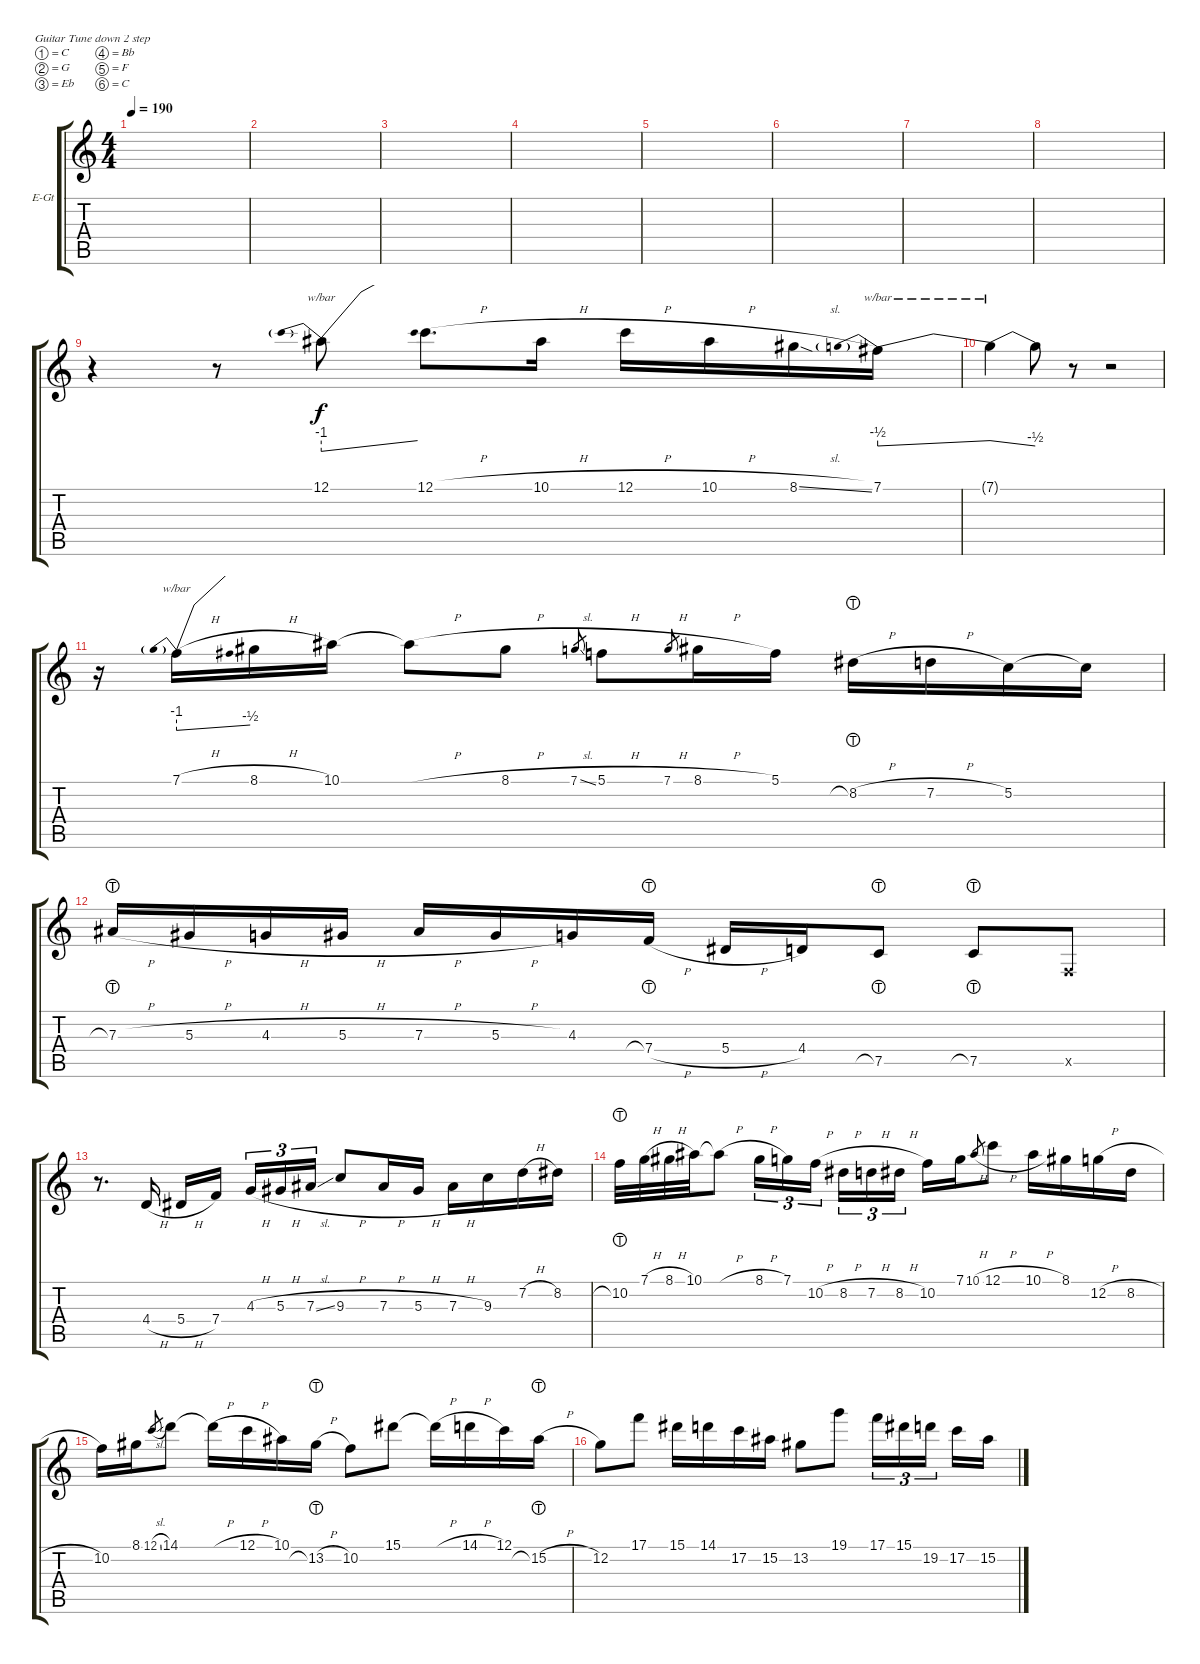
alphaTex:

\bracketExtendMode groupsimilarinstruments
\firstSystemTrackNameOrientation horizontal
\otherSystemsTrackNameOrientation horizontal
\track ("SOLO" "E-Gt") {instrument distortionguitar}
\staff {score tabs}
\tuning (C4 G3 Eb3 Bb2 F2 C2)
\ts (4 4)
\tempo 190
\clef g2
\scale
0.333333
\ks c
|
\scale
0.333333 |
\scale
0.333333 |
\scale
0.333333 |
\scale
0.333333 |
\scale
0.333333 |
\scale
0.333333 |
\scale
0.333333 |
\scale
0.333333 r.4 r.8 12.1.8{tbe (predivedive default 0 -4 60 0)} 12.1{h}.8{d} 10.1{h}.16 12.1{h}.16 10.1{h}.16 8.1{sl}.16 7.1.16{tbe (predivedive default 0 -2 30 0)} |
\scale
0.333333 7.1{t}.4{tbe (dive default 0 0 60 -2)} 7.1{t}.8 r.8 r.2 |
\scale
0.333333 r.16 7.1{h}.16{tbe (predivedive default 0 -4 60 -2)} 8.1{h}.16 10.1.16 10.1{h t}.8 8.1{h}.8 7.1{sl}.8{gr} 5.1{h}.8 7.1{h}.8{gr} 8.1{h}.16 5.1.16 8.2{h lht}.16 7.2{h}.16 5.2.16 5.2{t}.16 |
\scale
0.333333 7.3{h lht}.16 5.3{h}.16 4.3{h}.16 5.3{h}.16 7.3{h}.16 5.3{h}.16 4.3.16 7.4{h lht}.16 5.4{h}.16 4.4.16 7.5{lht}.8 7.5{lht}.8 0.5{x}.8 |
\scale
0.333333 r.8{d} 4.4{h}.16 5.4{h}.16 7.4.16 4.3{h}.16{tu (3 2)} 5.3{h}.16{tu (3 2)} 7.3{sl}.16{tu (3 2)} 9.3{h}.8 7.3{h}.16 5.3{h}.16 7.3{h}.16 9.3.16 7.2{h}.16 8.2.16 |
\scale
0.333333 10.2{lht}.32 7.1{h}.32 8.1{h}.32 10.1.32 10.1{h t}.8 8.1{h}.16{tu (3 2)} 7.1.16{tu (3 2)} 10.2{h}.16{tu (3 2)} 8.2{h}.16{tu (3 2)} 7.2{h}.16{tu (3 2)} 8.2{h}.16{tu (3 2)} 10.2.16 7.1.16 10.1{h}.8{gr} 12.1{h}.8 10.1{h}.16 8.1.16 12.2{h}.16 8.2{h}.16 |
\scale
0.333333 10.2.16 8.1.16 12.1{sl}.8{gr} 14.1.8 14.1{h t}.16 12.1{h}.16 10.1.16 13.2{h lht}.16 10.2.8 15.1.8 15.1{h t}.16 14.1{h}.16 12.1.16 15.2{h lht}.16 |
\scale
0.333333 12.2.8 17.1.8 15.1.16 14.1.16 17.2.16 15.2.16 13.2.8 19.1.8 17.1.16{tu (3 2)} 15.1.16{tu (3 2)} 19.2.16{tu (3 2)} 17.2.16 15.2.16
